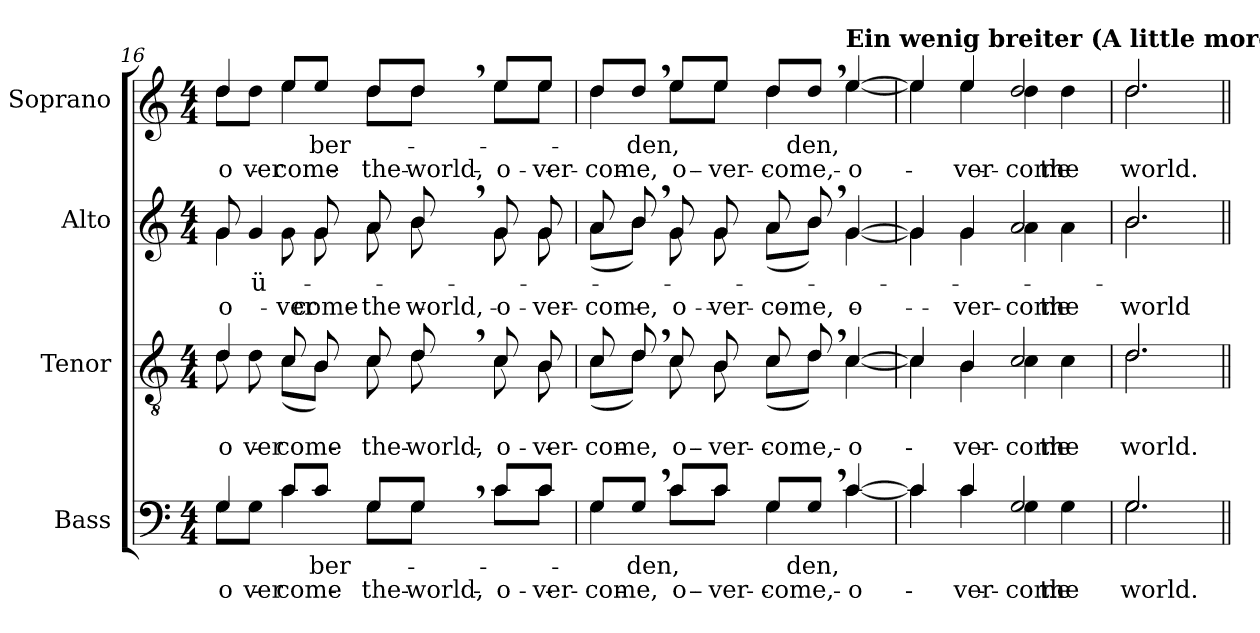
**kern	**text	**text	**kern	**text	**text	**kern	**text	**text	**kern	**text	**text
*part4	*part4	*part4	*part3	*part3	*part3	*part2	*part2	*part2	*part1	*part1	*part1
*staff4	*staff4	*staff4	*staff3	*staff3	*staff3	*staff2	*staff2	*staff2	*staff1	*staff1	*staff1
*I"Bass	*	*	*I"Tenor	*	*	*I"Alto	*	*	*I"Soprano	*	*
!!LO:PB:g=z
*clefF4	*	*	*clefGv2	*	*	*clefG2	*	*	*clefG2	*	*
*k[]	*	*	*k[]	*	*	*k[]	*	*	*k[]	*	*
*C:	*	*	*C:	*	*	*C:	*	*	*C:	*	*
*M4/4	*	*	*M4/4	*	*	*M4/4	*	*	*M4/4	*	*
=16	=16	=16	=16	=16	=16	=16	=16	=16	=16	=16	=16
!	!LO:LY:b	!	!	!	!	!	!	!	!	!	!
*^	*	*	*	*	*	*	*	*	*	*	*
!	!	!	!LO:LY:b	!	!	!	!	!	!	!	!	!
!	!	!	!	!	!LO:LY:b	!	!	!	!	!	!	!
*	*	*	*	*^	*	*	*	*	*	*	*	*
!	!	!	!	!	!	!	!LO:LY:b	!	!	!	!	!	!
!	!	!	!	!	!	!	!	!	!LO:LY:b	!	!	!	!
*	*	*	*	*	*	*	*	*^	*	*	*	*	*
!	!	!	!	!	!	!	!	!	!	!	!LO:LY:b	!	!	!
!	!	!	!	!	!	!	!	!	!	!	!	!	!LO:LY:b	!
*	*	*	*	*	*	*	*	*	*	*	*	*^	*	*
!	!	!	!	!	!	!	!	!	!	!	!	!	!	!	!LO:LY:b
4G/	8G\L	.	o-	4d/	8d\	.	o-	8g/	4g\	.	o-	4dd/	8dd\L	.	o-
!	!	!	!LO:LY:b	!	!	!	!	!	!	!	!	!	!	!	!
!	!	!	!	!	!	!	!LO:LY:b	!	!	!	!	!	!	!	!
!	!	!	!	!	!	!	!	!	!	!LO:LY:b	!	!	!	!	!
!	!	!	!	!	!	!	!	!	!	!	!	!	!	!	!LO:LY:b
.	8G\J	.	-ver-	.	8d\	.	-ver-	4g/	.	ü-	.	.	8dd\J	.	-ver-
!	!	!LO:LY:b	!	!	!	!	!	!	!	!	!	!	!	!	!
!	!	!	!LO:LY:b	!	!	!	!	!	!	!	!	!	!	!	!
!	!	!	!	!	!	!LO:LY:b	!	!	!	!	!	!	!	!	!
!	!	!	!	!	!	!	!LO:LY:b	!	!	!	!	!	!	!	!
!	!	!	!	!	!	!	!	!	!	!	!LO:LY:b	!	!	!	!
!	!	!	!	!	!	!	!	!	!	!	!	!	!	!LO:LY:b	!
!	!	!	!	!	!	!	!	!	!	!	!	!	!	!	!LO:LY:b
8c/L	4c\	.	-come	8c/	(<8c\L	.	-come	.	8g\	.	-ver-	8ee/L	4ee\	.	-come
!	!	!LO:LY:b	!	!	!	!	!	!	!	!	!	!	!	!	!
!	!	!	!	!	!	!LO:LY:b	!	!	!	!	!	!	!	!	!
!	!	!	!	!	!	!	!	!	!	!LO:LY:b	!	!	!	!	!
!	!	!	!	!	!	!	!	!	!	!	!LO:LY:b	!	!	!	!
!	!	!	!	!	!	!	!	!	!	!	!	!	!	!LO:LY:b	!
8c/J	.	-ber-	.	8B/	8B\J)	.	.	8g/	8g\	.	-come	8ee/J	.	-ber-	.
!	!	!LO:LY:b	!	!	!	!	!	!	!	!	!	!	!	!	!
!	!	!	!LO:LY:b	!	!	!	!	!	!	!	!	!	!	!	!
!	!	!	!	!	!	!LO:LY:b	!	!	!	!	!	!	!	!	!
!	!	!	!	!	!	!	!LO:LY:b	!	!	!	!	!	!	!	!
!	!	!	!	!	!	!	!	!	!	!LO:LY:b	!	!	!	!	!
!	!	!	!	!	!	!	!	!	!	!	!LO:LY:b	!	!	!	!
!	!	!	!	!	!	!	!	!	!	!	!	!	!	!LO:LY:b	!
!	!	!	!	!	!	!	!	!	!	!	!	!	!	!	!LO:LY:b
8G/L	8G\L	.	the	8c/	8c\	.	the	8a/	8a\	.	the	8dd/L	8dd\L	.	the
!	!	!LO:LY:b	!	!	!	!	!	!	!	!	!	!	!	!	!
!	!	!	!LO:LY:b	!	!	!	!	!	!	!	!	!	!	!	!
!	!	!	!	!	!	!LO:LY:b	!	!	!	!	!	!	!	!	!
!	!	!	!	!	!	!	!LO:LY:b	!	!	!	!	!	!	!	!
!	!	!	!	!	!	!	!	!	!	!LO:LY:b	!	!	!	!	!
!	!	!	!	!	!	!	!	!	!	!	!LO:LY:b	!	!	!	!
!	!	!	!	!	!	!	!	!	!	!	!	!	!	!LO:LY:b	!
!	!	!	!	!	!	!	!	!	!	!	!	!	!	!	!LO:LY:b
8G,>/J	8G\J	.	world,	8d,>/	8d\	.	world,	8b,>/	8b\	.	world,	8dd,>/J	8dd\J	.	world,
!	!	!LO:LY:b	!	!	!	!	!	!	!	!	!	!	!	!	!
!	!	!	!LO:LY:b	!	!	!	!	!	!	!	!	!	!	!	!
!	!	!	!	!	!	!LO:LY:b	!	!	!	!	!	!	!	!	!
!	!	!	!	!	!	!	!LO:LY:b	!	!	!	!	!	!	!	!
!	!	!	!	!	!	!	!	!	!	!LO:LY:b	!	!	!	!	!
!	!	!	!	!	!	!	!	!	!	!	!LO:LY:b	!	!	!	!
!	!	!	!	!	!	!	!	!	!	!	!	!	!	!LO:LY:b	!
!	!	!	!	!	!	!	!	!	!	!	!	!	!	!	!LO:LY:b
8c/L	8c\L	.	o-	8c/	8c\	.	o-	8g/	8g\	.	o-	8ee/L	8ee\L	.	o-
!	!	!LO:LY:b	!	!	!	!	!	!	!	!	!	!	!	!	!
!	!	!	!LO:LY:b	!	!	!	!	!	!	!	!	!	!	!	!
!	!	!	!	!	!	!LO:LY:b	!	!	!	!	!	!	!	!	!
!	!	!	!	!	!	!	!LO:LY:b	!	!	!	!	!	!	!	!
!	!	!	!	!	!	!	!	!	!	!LO:LY:b	!	!	!	!	!
!	!	!	!	!	!	!	!	!	!	!	!LO:LY:b	!	!	!	!
!	!	!	!	!	!	!	!	!	!	!	!	!	!	!LO:LY:b	!
!	!	!	!	!	!	!	!	!	!	!	!	!	!	!	!LO:LY:b
8c/J	8c\J	.	-ver-	8B/	8B\	.	-ver-	8g/	8g\	.	-ver-	8ee/J	8ee\J	.	-ver-
=17	=17	=17	=17	=17	=17	=17	=17	=17	=17	=17	=17	=17	=17	=17	=17
!	!	!LO:LY:b	!	!	!	!	!	!	!	!	!	!	!	!	!
!	!	!	!LO:LY:b	!	!	!	!	!	!	!	!	!	!	!	!
!	!	!	!	!	!	!LO:LY:b	!	!	!	!	!	!	!	!	!
!	!	!	!	!	!	!	!LO:LY:b	!	!	!	!	!	!	!	!
!	!	!	!	!	!	!	!	!	!	!LO:LY:b	!	!	!	!	!
!	!	!	!	!	!	!	!	!	!	!	!LO:LY:b	!	!	!	!
!	!	!	!	!	!	!	!	!	!	!	!	!	!	!LO:LY:b	!
!	!	!	!	!	!	!	!	!	!	!	!	!	!	!	!LO:LY:b
8G/L	4G\	.	-come,	8c/	(<8c\L	.	-come,	8a/	(<8a\L	.	-come,	8dd/L	4dd\	.	-come,
!	!	!LO:LY:b	!	!	!	!	!	!	!	!	!	!	!	!	!
!	!	!	!	!	!	!LO:LY:b	!	!	!	!	!	!	!	!	!
!	!	!	!	!	!	!	!	!	!	!LO:LY:b	!	!	!	!	!
!	!	!	!	!	!	!	!	!	!	!	!	!	!	!LO:LY:b	!
8G,>/J	.	-den,	.	8d,>/	8d\J)	.	.	8b,>/	8b\J)	.	.	8dd,>/J	.	-den,	.
!	!	!LO:LY:b	!	!	!	!	!	!	!	!	!	!	!	!	!
!	!	!	!LO:LY:b	!	!	!	!	!	!	!	!	!	!	!	!
!	!	!	!	!	!	!LO:LY:b	!	!	!	!	!	!	!	!	!
!	!	!	!	!	!	!	!LO:LY:b	!	!	!	!	!	!	!	!
!	!	!	!	!	!	!	!	!	!	!LO:LY:b	!	!	!	!	!
!	!	!	!	!	!	!	!	!	!	!	!LO:LY:b	!	!	!	!
!	!	!	!	!	!	!	!	!	!	!	!	!	!	!LO:LY:b	!
!	!	!	!	!	!	!	!	!	!	!	!	!	!	!	!LO:LY:b
8c/L	8c\L	.	o-	8c/	8c\	.	o-	8g/	8g\	.	o-	8ee/L	8ee\L	.	o-
!	!	!LO:LY:b	!	!	!	!	!	!	!	!	!	!	!	!	!
!	!	!	!LO:LY:b	!	!	!	!	!	!	!	!	!	!	!	!
!	!	!	!	!	!	!LO:LY:b	!	!	!	!	!	!	!	!	!
!	!	!	!	!	!	!	!LO:LY:b	!	!	!	!	!	!	!	!
!	!	!	!	!	!	!	!	!	!	!LO:LY:b	!	!	!	!	!
!	!	!	!	!	!	!	!	!	!	!	!LO:LY:b	!	!	!	!
!	!	!	!	!	!	!	!	!	!	!	!	!	!	!LO:LY:b	!
!	!	!	!	!	!	!	!	!	!	!	!	!	!	!	!LO:LY:b
8c/J	8c\J	.	-ver-	8B/	8B\	.	-ver-	8g/	8g\	.	-ver-	8ee/J	8ee\J	.	-ver-
!	!	!LO:LY:b	!	!	!	!	!	!	!	!	!	!	!	!	!
!	!	!	!LO:LY:b	!	!	!	!	!	!	!	!	!	!	!	!
!	!	!	!	!	!	!LO:LY:b	!	!	!	!	!	!	!	!	!
!	!	!	!	!	!	!	!LO:LY:b	!	!	!	!	!	!	!	!
!	!	!	!	!	!	!	!	!	!	!LO:LY:b	!	!	!	!	!
!	!	!	!	!	!	!	!	!	!	!	!LO:LY:b	!	!	!	!
!	!	!	!	!	!	!	!	!	!	!	!	!	!	!LO:LY:b	!
!	!	!	!	!	!	!	!	!	!	!	!	!	!	!	!LO:LY:b
8G/L	4G\	.	-come,	8c/	(<8c\L	.	-come,	8a/	(<8a\L	.	-come,	8dd/L	4dd\	.	-come,
!	!	!LO:LY:b	!	!	!	!	!	!	!	!	!	!	!	!	!
!	!	!	!	!	!	!LO:LY:b	!	!	!	!	!	!	!	!	!
!	!	!	!	!	!	!	!	!	!	!LO:LY:b	!	!	!	!	!
!	!	!	!	!	!	!	!	!	!	!	!	!	!	!LO:LY:b	!
8G,>/J	.	-den,	.	8d,>/	8d\J)	.	.	8b,>/	8b\J)	.	.	8dd,>/J	.	-den,	.
!	!	!LO:LY:b	!	!	!	!	!	!	!	!	!	!	!	!	!
!	!	!	!LO:LY:b	!	!	!	!	!	!	!	!	!	!	!	!
!	!	!	!	!	!	!LO:LY:b	!	!	!	!	!	!	!	!	!
!	!	!	!	!	!	!	!LO:LY:b	!	!	!	!	!	!	!	!
!	!	!	!	!	!	!	!	!	!	!LO:LY:b	!	!	!	!	!
!	!	!	!	!	!	!	!	!	!	!	!LO:LY:b	!	!	!	!
!	!	!	!	!	!	!	!	!	!	!	!	!	!	!LO:LY:b	!
!	!	!	!	!	!	!	!	!	!	!	!	!LO:TX:a:B:t=Ein wenig breiter (A little more broad)	!	!	!
!	!	!	!	!	!	!	!	!	!	!	!	!	!	!	!LO:LY:b
[>4c/	[<4c\	.	o-	[>4c/	[<4c\	.	o-	[>4g/	[<4g\	.	o-	[>4ee/	[<4ee\	.	o-
=18	=18	=18	=18	=18	=18	=18	=18	=18	=18	=18	=18	=18	=18	=18	=18
4c/]	4c\]	.	.	4c/]	4c\]	.	.	4g/]	4g\]	.	.	4ee/]	4ee\]	.	.
!	!	!LO:LY:b	!	!	!	!	!	!	!	!	!	!	!	!	!
!	!	!	!LO:LY:b	!	!	!	!	!	!	!	!	!	!	!	!
!	!	!	!	!	!	!LO:LY:b	!	!	!	!	!	!	!	!	!
!	!	!	!	!	!	!	!LO:LY:b	!	!	!	!	!	!	!	!
!	!	!	!	!	!	!	!	!	!	!LO:LY:b	!	!	!	!	!
!	!	!	!	!	!	!	!	!	!	!	!LO:LY:b	!	!	!	!
!	!	!	!	!	!	!	!	!	!	!	!	!	!	!LO:LY:b	!
!	!	!	!	!	!	!	!	!	!	!	!	!	!	!	!LO:LY:b
4c/	4c\	.	-ver-	4B/	4B\	.	-ver-	4g/	4g\	.	-ver-	4ee/	4ee\	.	-ver-
!	!	!LO:LY:b	!	!	!	!	!	!	!	!	!	!	!	!	!
!	!	!	!LO:LY:b	!	!	!	!	!	!	!	!	!	!	!	!
!	!	!	!	!	!	!LO:LY:b	!	!	!	!	!	!	!	!	!
!	!	!	!	!	!	!	!LO:LY:b	!	!	!	!	!	!	!	!
!	!	!	!	!	!	!	!	!	!	!LO:LY:b	!	!	!	!	!
!	!	!	!	!	!	!	!	!	!	!	!LO:LY:b	!	!	!	!
!	!	!	!	!	!	!	!	!	!	!	!	!	!	!LO:LY:b	!
!	!	!	!	!	!	!	!	!	!	!	!	!	!	!	!LO:LY:b
2G/	4G\	.	-come	2c/	4c\	.	-come	2a/	4a\	.	-come	2dd/	4dd\	.	-come
!	!	!	!LO:LY:b	!	!	!	!	!	!	!	!	!	!	!	!
!	!	!	!	!	!	!	!LO:LY:b	!	!	!	!	!	!	!	!
!	!	!	!	!	!	!	!	!	!	!	!LO:LY:b	!	!	!	!
!	!	!	!	!	!	!	!	!	!	!	!	!	!	!	!LO:LY:b
.	4G\	.	the	.	4c\	.	the	.	4a\	.	the	.	4dd\	.	the
=19	=19	=19	=19	=19	=19	=19	=19	=19	=19	=19	=19	=19	=19	=19	=19
!	!	!LO:LY:b	!	!	!	!	!	!	!	!	!	!	!	!	!
!	!	!	!LO:LY:b	!	!	!	!	!	!	!	!	!	!	!	!
!	!	!	!	!	!	!LO:LY:b	!	!	!	!	!	!	!	!	!
!	!	!	!	!	!	!	!LO:LY:b	!	!	!	!	!	!	!	!
!	!	!	!	!	!	!	!	!	!	!LO:LY:b	!	!	!	!	!
!	!	!	!	!	!	!	!	!	!	!	!LO:LY:b	!	!	!	!
!	!	!	!	!	!	!	!	!	!	!	!	!	!	!LO:LY:b	!
!	!	!	!	!	!	!	!	!	!	!	!	!	!	!	!LO:LY:b
2.G/	2.G\	.	world.	2.d/	2.d\	.	world.	2.b/	2.b\	.	world	2.dd/	2.dd\	.	world.
*v	*v	*	*	*	*	*	*	*v	*v	*	*	*v	*v	*	*
*	*	*	*v	*v	*	*	*	*	*	*	*	*
=||	=||	=||	=||	=||	=||	=||	=||	=||	=||	=||	=||
*-	*-	*-	*-	*-	*-	*-	*-	*-	*-	*-	*-
